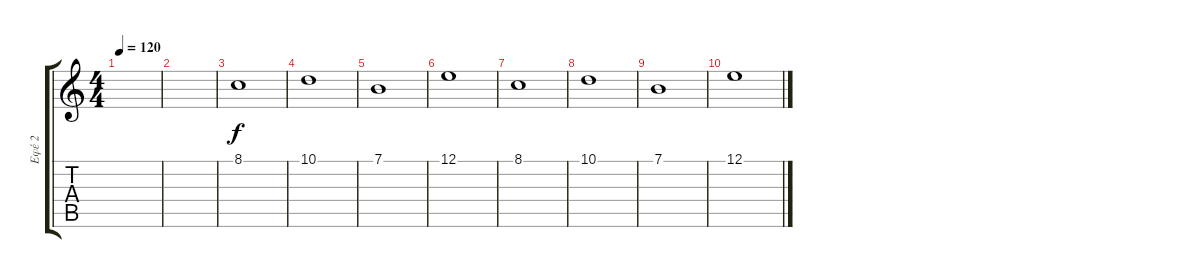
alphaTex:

\track ("Εφέ 2" "Εφέ 2") {instrument lead6voice}
\staff {score tabs}
\tuning (E4 B3 G3 D3 A2 E2) {hide}
\ts (4 4)
\tempo 120
\clef g2
\ks c
|
|
8.1.1 |
10.1.1 |
7.1.1 |
12.1.1 |
8.1.1 |
10.1.1 |
7.1.1 |
12.1.1
